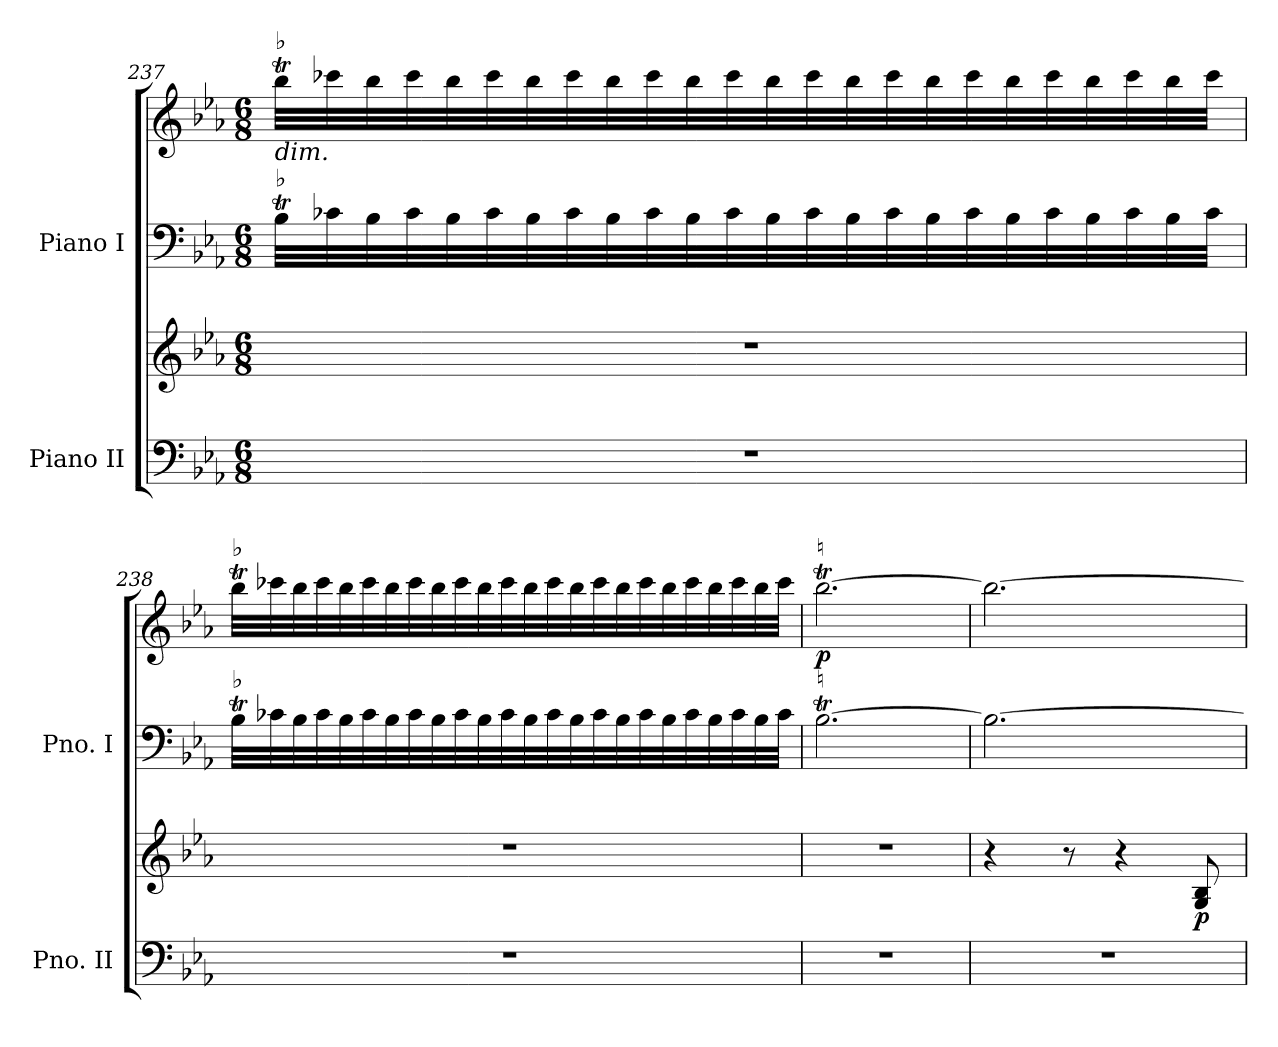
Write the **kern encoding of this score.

**kern	**kern	**dynam	**kern	**kern	**dynam
*part2	*part2	*part2	*part1	*part1	*part1
*staff4	*staff3	*staff3/4	*staff2	*staff1	*staff1/2
*I"Piano II	*	*	*I"Piano I	*	*
*I'Pno. II	*	*	*I'Pno. I	*	*
*clefF4	*clefG2	*	*clefF4	*clefG2	*
*k[b-e-a-]	*k[b-e-a-]	*	*k[b-e-a-]	*k[b-e-a-]	*
*M6/8	*M6/8	*	*M6/8	*M6/8	*
=237	=237	=237	=237	=237	=237
!	!	!	!	!LO:TX:a:t=♭	!
!	!	!	!	!LO:TX:b:i:t=dim.	!
!	!	!	!LO:TX:a:t=♭	!	!
2.r	2.r	.	32B-T!\LLL	32bb-T!\LLL	.
.	.	.	32c-X!\	32ccc-X!\	.
.	.	.	32B-!\	32bb-!\	.
.	.	.	32c-!\	32ccc-!\	.
.	.	.	32B-!\	32bb-!\	.
.	.	.	32c-!\	32ccc-!\	.
.	.	.	32B-!\	32bb-!\	.
.	.	.	32c-!\	32ccc-!\	.
.	.	.	32B-!\	32bb-!\	.
.	.	.	32c-!\	32ccc-!\	.
.	.	.	32B-!\	32bb-!\	.
.	.	.	32c-!\	32ccc-!\	.
.	.	.	32B-!\	32bb-!\	.
.	.	.	32c-!\	32ccc-!\	.
.	.	.	32B-!\	32bb-!\	.
.	.	.	32c-!\	32ccc-!\	.
.	.	.	32B-!\	32bb-!\	.
.	.	.	32c-!\	32ccc-!\	.
.	.	.	32B-!\	32bb-!\	.
.	.	.	32c-!\	32ccc-!\	.
.	.	.	32B-!\	32bb-!\	.
.	.	.	32c-!\	32ccc-!\	.
.	.	.	32B-!\	32bb-!\	.
.	.	.	32c-!\JJJ	32ccc-!\JJJ	.
=238	=238	=238	=238	=238	=238
!	!	!	!	!LO:TX:a:t=♭	!
!	!	!	!LO:TX:a:t=♭	!	!
2.r	2.r	.	32B-T!\LLL	32bb-T!\LLL	.
.	.	.	32c-X!\	32ccc-X!\	.
.	.	.	32B-!\	32bb-!\	.
.	.	.	32c-!\	32ccc-!\	.
.	.	.	32B-!\	32bb-!\	.
.	.	.	32c-!\	32ccc-!\	.
.	.	.	32B-!\	32bb-!\	.
.	.	.	32c-!\	32ccc-!\	.
.	.	.	32B-!\	32bb-!\	.
.	.	.	32c-!\	32ccc-!\	.
.	.	.	32B-!\	32bb-!\	.
.	.	.	32c-!\	32ccc-!\	.
.	.	.	32B-!\	32bb-!\	.
.	.	.	32c-!\	32ccc-!\	.
.	.	.	32B-!\	32bb-!\	.
.	.	.	32c-!\	32ccc-!\	.
.	.	.	32B-!\	32bb-!\	.
.	.	.	32c-!\	32ccc-!\	.
.	.	.	32B-!\	32bb-!\	.
.	.	.	32c-!\	32ccc-!\	.
.	.	.	32B-!\	32bb-!\	.
.	.	.	32c-!\	32ccc-!\	.
.	.	.	32B-!\	32bb-!\	.
.	.	.	32c-!\JJJ	32ccc-!\JJJ	.
!!LO:LB:g=z
=239	=239	=239	=239	=239	=239
!	!	!	!	!LO:TX:a:t=♮	!
!	!	!	!LO:TX:a:t=♮	!	!
!	!	!	!	!	!LO:DY:b
2.r	2.r	.	[2.B-T\	[2.bb-T\	p
=240	=240	=240	=240	=240	=240
2.r	4r	.	2.B-\_	2.bb-\_	.
.	8r	.	.	.	.
.	4r	.	.	.	.
!	!	!LO:DY:b	!	!	!
.	8G/ 8B-/	p	.	.	.
=	=	=	=	=	=
*-	*-	*-	*-	*-	*-
